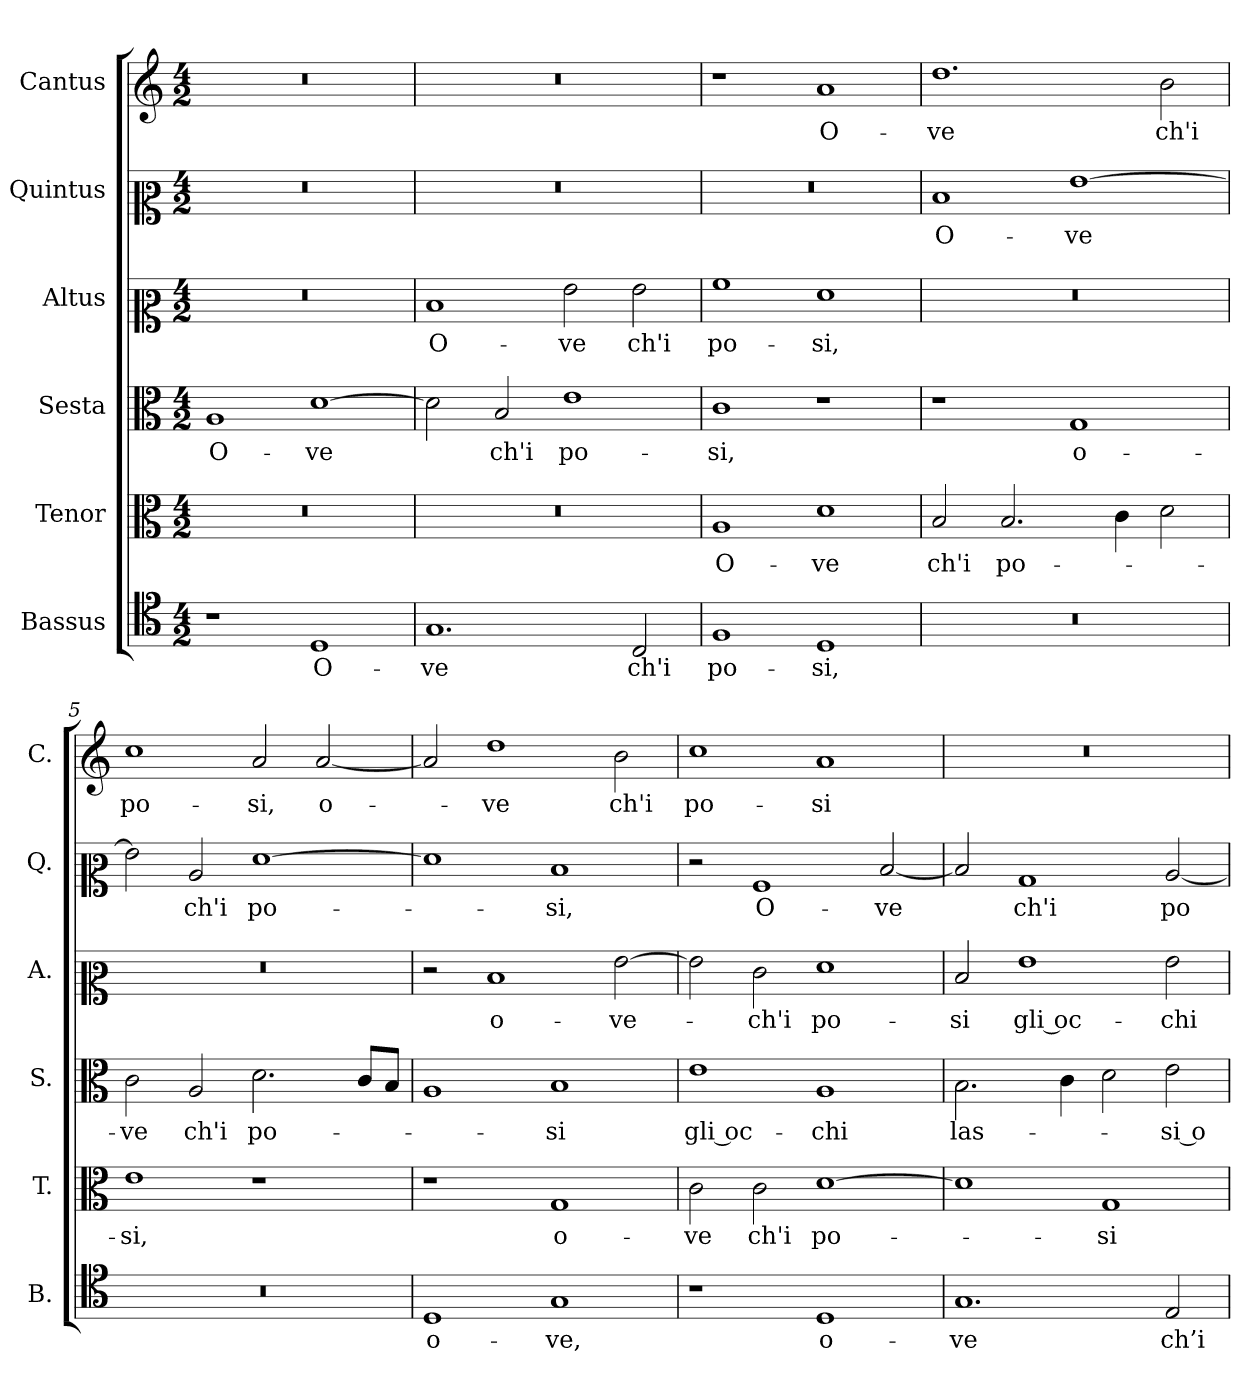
**kern	**text	**kern	**text	**kern	**text	**kern	**text	**kern	**text	**kern	**text
*part6	*part6	*part5	*part5	*part4	*part4	*part3	*part3	*part2	*part2	*part1	*part1
*staff6	*staff6	*staff5	*staff5	*staff4	*staff4	*staff3	*staff3	*staff2	*staff2	*staff1	*staff1
*I"Bassus	*	*I"Tenor	*	*I"Sesta	*	*I"Altus	*	*I"Quintus	*	*I"Cantus	*
*I'B.	*	*I'T.	*	*I'S.	*	*I'A.	*	*I'Q.	*	*I'C.	*
*clefC4	*	*clefC3	*	*clefC3	*	*clefC2	*	*clefC2	*	*clefG2	*
*k[]	*	*k[]	*	*k[]	*	*k[]	*	*k[]	*	*k[]	*
*M4/2	*	*M4/2	*	*M4/2	*	*M4/2	*	*M4/2	*	*M4/2	*
=1	=1	=1	=1	=1	=1	=1	=1	=1	=1	=1	=1
!	!	!	!	!	!LO:LY:b	!	!	!	!	!	!
1r	.	0r	.	1A	O-	0r	.	0r	.	0r	.
!	!LO:LY:b	!	!	!	!LO:LY:b	!	!	!	!	!	!
1D	O-	.	.	[1d	-ve	.	.	.	.	.	.
=2	=2	=2	=2	=2	=2	=2	=2	=2	=2	=2	=2
!	!LO:LY:b	!	!	!	!	!	!LO:LY:b	!	!	!	!
1.G	-ve	0r	.	2d\]	.	1d	O-	0r	.	0r	.
!	!	!	!	!	!LO:LY:b	!	!	!	!	!	!
.	.	.	.	2B/	ch'i	.	.	.	.	.	.
!	!	!	!	!	!LO:LY:b	!	!LO:LY:b	!	!	!	!
.	.	.	.	1e	po-	2g\	-ve	.	.	.	.
!	!LO:LY:b	!	!	!	!	!	!LO:LY:b	!	!	!	!
2C/	ch'i	.	.	.	.	2g\	ch'i	.	.	.	.
=3	=3	=3	=3	=3	=3	=3	=3	=3	=3	=3	=3
!	!LO:LY:b	!	!LO:LY:b	!	!LO:LY:b	!	!LO:LY:b	!	!	!	!
1F	po-	1A	O-	1c	-si,	1a	po-	0r	.	1r	.
!	!LO:LY:b	!	!LO:LY:b	!	!	!	!LO:LY:b	!	!	!	!LO:LY:b
1D	-si,	1d	-ve	1r	.	1f	-si,	.	.	1a	O-
=4	=4	=4	=4	=4	=4	=4	=4	=4	=4	=4	=4
!	!	!	!LO:LY:b	!	!	!	!	!	!LO:LY:b	!	!LO:LY:b
0r	.	2B/	ch'i	1r	.	0r	.	1d	O-	1.dd	-ve
!	!	!	!LO:LY:b	!	!	!	!	!	!	!	!
.	.	2.B/	po-	.	.	.	.	.	.	.	.
!	!	!	!	!	!LO:LY:b	!	!	!	!LO:LY:b	!	!
.	.	.	.	1G	o-	.	.	[1g	-ve	.	.
.	.	4c\	.	.	.	.	.	.	.	.	.
!	!	!	!	!	!	!	!	!	!	!	!LO:LY:b
.	.	2d\	.	.	.	.	.	.	.	2b\	ch'i
=5	=5	=5	=5	=5	=5	=5	=5	=5	=5	=5	=5
!	!	!	!LO:LY:b	!	!LO:LY:b	!	!	!	!	!	!LO:LY:b
0r	.	1e	-si,	2c\	-ve	0r	.	2g\]	.	1cc	po-
!	!	!	!	!	!LO:LY:b	!	!	!	!LO:LY:b	!	!
.	.	.	.	2A/	ch'i	.	.	2c/	ch'i	.	.
!	!	!	!	!	!LO:LY:b	!	!	!	!LO:LY:b	!	!LO:LY:b
.	.	1r	.	2.d\	po-	.	.	[1f	po-	2a/	-si,
!	!	!	!	!	!	!	!	!	!	!	!LO:LY:b
.	.	.	.	.	.	.	.	.	.	[2a/	o-
.	.	.	.	8c/L	.	.	.	.	.	.	.
.	.	.	.	8B/J	.	.	.	.	.	.	.
=6	=6	=6	=6	=6	=6	=6	=6	=6	=6	=6	=6
!	!LO:LY:b	!	!	!	!	!	!	!	!	!	!
1D	o-	1r	.	1A	.	2r	.	1f]	.	2a/]	.
!	!	!	!	!	!	!	!LO:LY:b	!	!	!	!LO:LY:b
.	.	.	.	.	.	1d	o-	.	.	1dd	-ve
!	!LO:LY:b	!	!LO:LY:b	!	!LO:LY:b	!	!	!	!LO:LY:b	!	!
1G	-ve,	1G	o-	1B	-si	.	.	1d	-si,	.	.
!	!	!	!	!	!	!	!LO:LY:b	!	!	!	!LO:LY:b
.	.	.	.	.	.	[2g\	-ve-	.	.	2b\	ch'i
=7	=7	=7	=7	=7	=7	=7	=7	=7	=7	=7	=7
!	!	!	!LO:LY:b	!	!LO:LY:b	!	!	!	!	!	!LO:LY:b
1r	.	2c\	-ve	1e	gli oc-	2g\]	.	2r	.	1cc	po-
!	!	!	!LO:LY:b	!	!	!	!LO:LY:b	!	!LO:LY:b	!	!
.	.	2c\	ch'i	.	.	2e\	-ch'i	1A	O-	.	.
!	!LO:LY:b	!	!LO:LY:b	!	!LO:LY:b	!	!LO:LY:b	!	!	!	!LO:LY:b
1D	o-	[1d	po-	1A	-chi	1f	po-	.	.	1a	-si
!	!	!	!	!	!	!	!	!	!LO:LY:b	!	!
.	.	.	.	.	.	.	.	[2d/	-ve	.	.
!!LO:LB:g=z
=8	=8	=8	=8	=8	=8	=8	=8	=8	=8	=8	=8
!	!LO:LY:b	!	!	!	!LO:LY:b	!	!LO:LY:b	!	!	!	!
1.G	-ve	1d]	.	2.B\	las-	2d/	-si	2d/]	.	0r	.
!	!	!	!	!	!	!	!LO:LY:b	!	!LO:LY:b	!	!
.	.	.	.	.	.	1g	gli oc-	1B	ch'i	.	.
.	.	.	.	4c\	.	.	.	.	.	.	.
!	!	!	!LO:LY:b	!	!	!	!	!	!	!	!
.	.	1G	-si	2d\	.	.	.	.	.	.	.
!	!LO:LY:b	!	!	!	!LO:LY:b	!	!LO:LY:b	!	!LO:LY:b	!	!
2E/	ch’i	.	.	2e\	-si o	2g\	-chi	[2c/	po-	.	.
=	=	=	=	=	=	=	=	=	=	=	=
*-	*-	*-	*-	*-	*-	*-	*-	*-	*-	*-	*-
